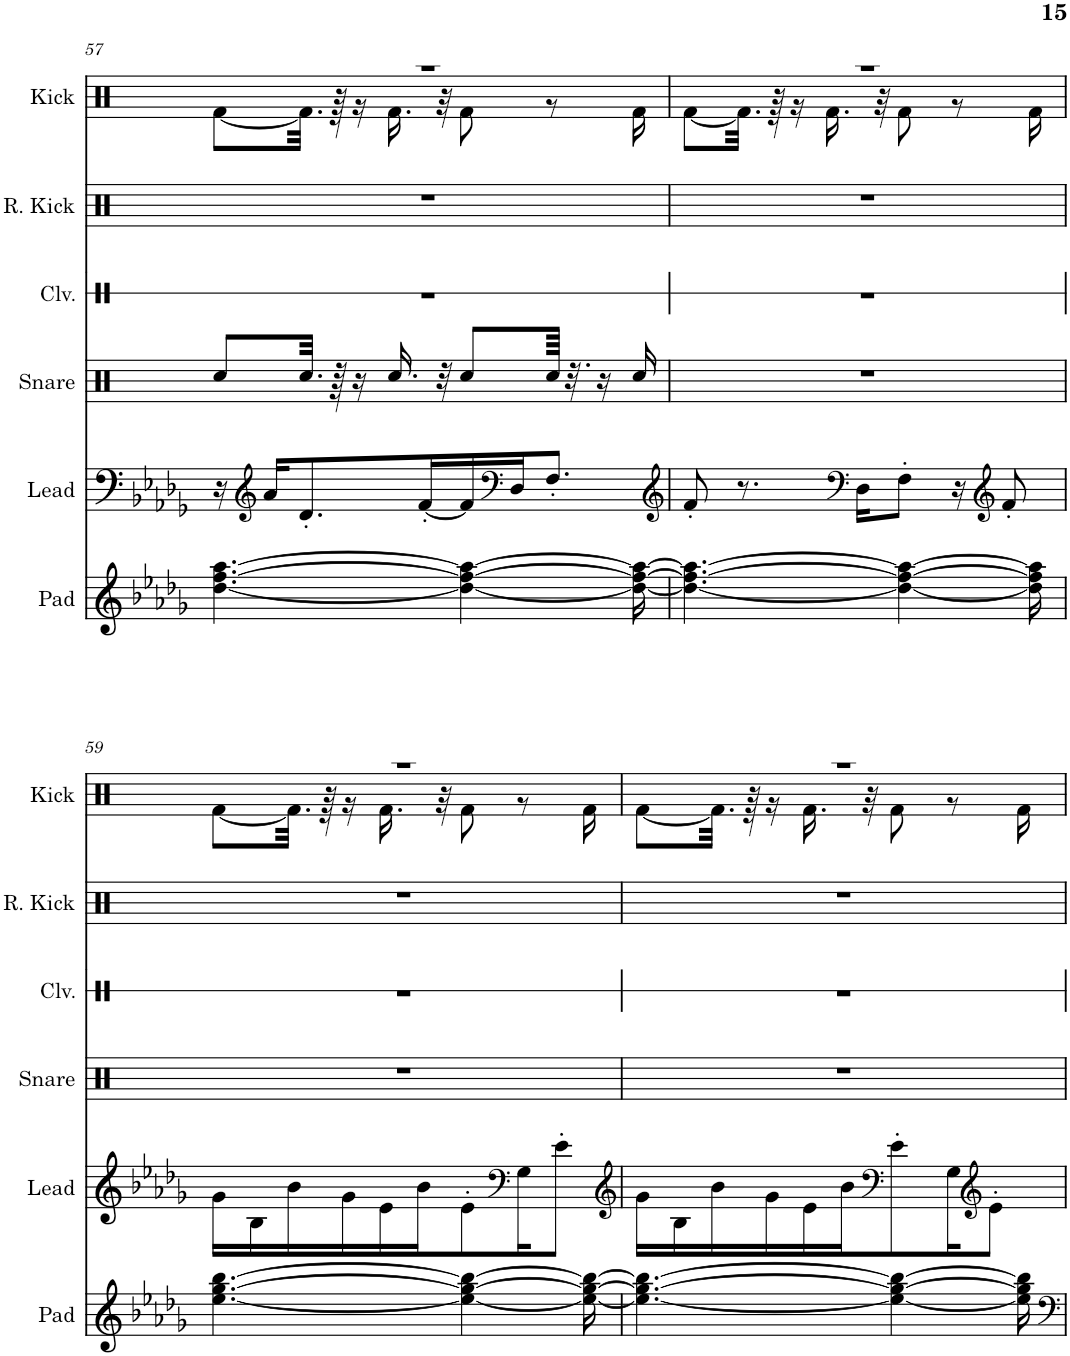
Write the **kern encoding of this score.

**kern	**kern	**kern	**kern	**kern	**kern
*part6	*part5	*part4	*part3	*part2	*part1
*staff6	*staff5	*staff4	*staff3	*staff2	*staff1
*I"Pad	*I"Lead	*I"Snare	*I"Claves	*I"Reverb Kick	*I"Kick
*I'Pad	*I'Lead	*I'Snare	*I'Clv.	*I'R. Kick	*I'Kick
!!LO:PB:g=z
*clefG2	*clefF4	*clefX	*clefX	*clefX	*clefX
*k[b-e-a-d-g-]	*k[b-e-a-d-g-]	*k[b-e-a-d-g-]	*k[b-e-a-d-g-]	*k[b-e-a-d-g-]	*k[b-e-a-d-g-]
*M11/16	*M11/16	*M11/16	*M11/16	*M11/16	*M11/16
=57	=57	=57	=57	=57	=57
*	*	*	*	*	*^
[4.dd-\ [4.ff\ [4.aa-\	16r	8Rcc/L	16%11r	16%11r	16%11r	[8Rf\L
*	*clefG2	*	*	*	*	*
.	16a-/KL	.	.	.	.	.
.	8.d-'/	32.Rcc/Jkk	.	.	.	32.Rf\Jkk]
.	.	64r	.	.	.	64r
.	.	16r	.	.	.	16r
.	.	16.Rcc/	.	.	.	16.Rf\
.	[16f'/L	.	.	.	.	.
.	.	32r	.	.	.	32r
4dd-\_ 4ff\_ 4aa-\_	16f/]	8Rcc/L	.	.	.	8Rf\
*	*clefF4	*	*	*	*	*
.	16D-/J	.	.	.	.	.
.	8.F'/J	64Rcc/Jkkk	.	.	.	8r
.	.	32.r	.	.	.	.
.	.	16r	.	.	.	.
16dd-\_ 16ff\_ 16aa-\_	.	16Rcc/	.	.	.	16Rf\
=58	=58	=58	=58	=58	=58	=58
*	*clefG2	*	*	*	*	*
4.dd-\_ 4.ff\_ 4.aa-\_	8f'/	16%11r	16%11r	16%11r	16%11r	[8Rf\L
.	8.r	.	.	.	.	32.Rf\Jkk]
.	.	.	.	.	.	64r
.	.	.	.	.	.	16r
.	.	.	.	.	.	16.Rf\
*	*clefF4	*	*	*	*	*
.	16D-\KL	.	.	.	.	.
.	.	.	.	.	.	32r
4dd-\_ 4ff\_ 4aa-\_	8F'\J	.	.	.	.	8Rf\
.	16r	.	.	.	.	8r
*	*clefG2	*	*	*	*	*
.	8f'/	.	.	.	.	.
16dd-\] 16ff\] 16aa-\]	.	.	.	.	.	16Rf\
!!LO:LB:g=z	!!
=59	=59	=59	=59	=59	=59	=59
[4.ee-\ [4.gg-\ [4.bb-\	16g-\LL	16%11r	16%11r	16%11r	16%11r	[8Rf\L
.	16B-\	.	.	.	.	.
.	16b-\	.	.	.	.	32.Rf\Jkk]
.	.	.	.	.	.	64r
.	16g-\	.	.	.	.	16r
.	16e-\	.	.	.	.	16.Rf\
.	16b-\J	.	.	.	.	.
.	.	.	.	.	.	32r
4ee-\_ 4gg-\_ 4bb-\_	8e-'\	.	.	.	.	8Rf\
*	*clefF4	*	*	*	*	*
.	16G-\K	.	.	.	.	8r
.	8e-'\J	.	.	.	.	.
16ee-\_ 16gg-\_ 16bb-\_	.	.	.	.	.	16Rf\
=60	=60	=60	=60	=60	=60	=60
*	*clefG2	*	*	*	*	*
4.ee-\_ 4.gg-\_ 4.bb-\_	16g-\LL	16%11r	16%11r	16%11r	16%11r	[8Rf\L
.	16B-\	.	.	.	.	.
.	16b-\	.	.	.	.	32.Rf\Jkk]
.	.	.	.	.	.	64r
.	16g-\	.	.	.	.	16r
.	16e-\	.	.	.	.	16.Rf\
.	16b-\J	.	.	.	.	.
.	.	.	.	.	.	32r
*	*clefF4	*	*	*	*	*
4ee-\_ 4gg-\_ 4bb-\_	8e-'\	.	.	.	.	8Rf\
.	16G-\K	.	.	.	.	8r
*	*clefG2	*	*	*	*	*
.	8e-'\J	.	.	.	.	.
16ee-\] 16gg-\] 16bb-\]	.	.	.	.	.	16Rf\
*	*	*	*	*	*v	*v
=	=	=	=	=	=
*-	*-	*-	*-	*-	*-
